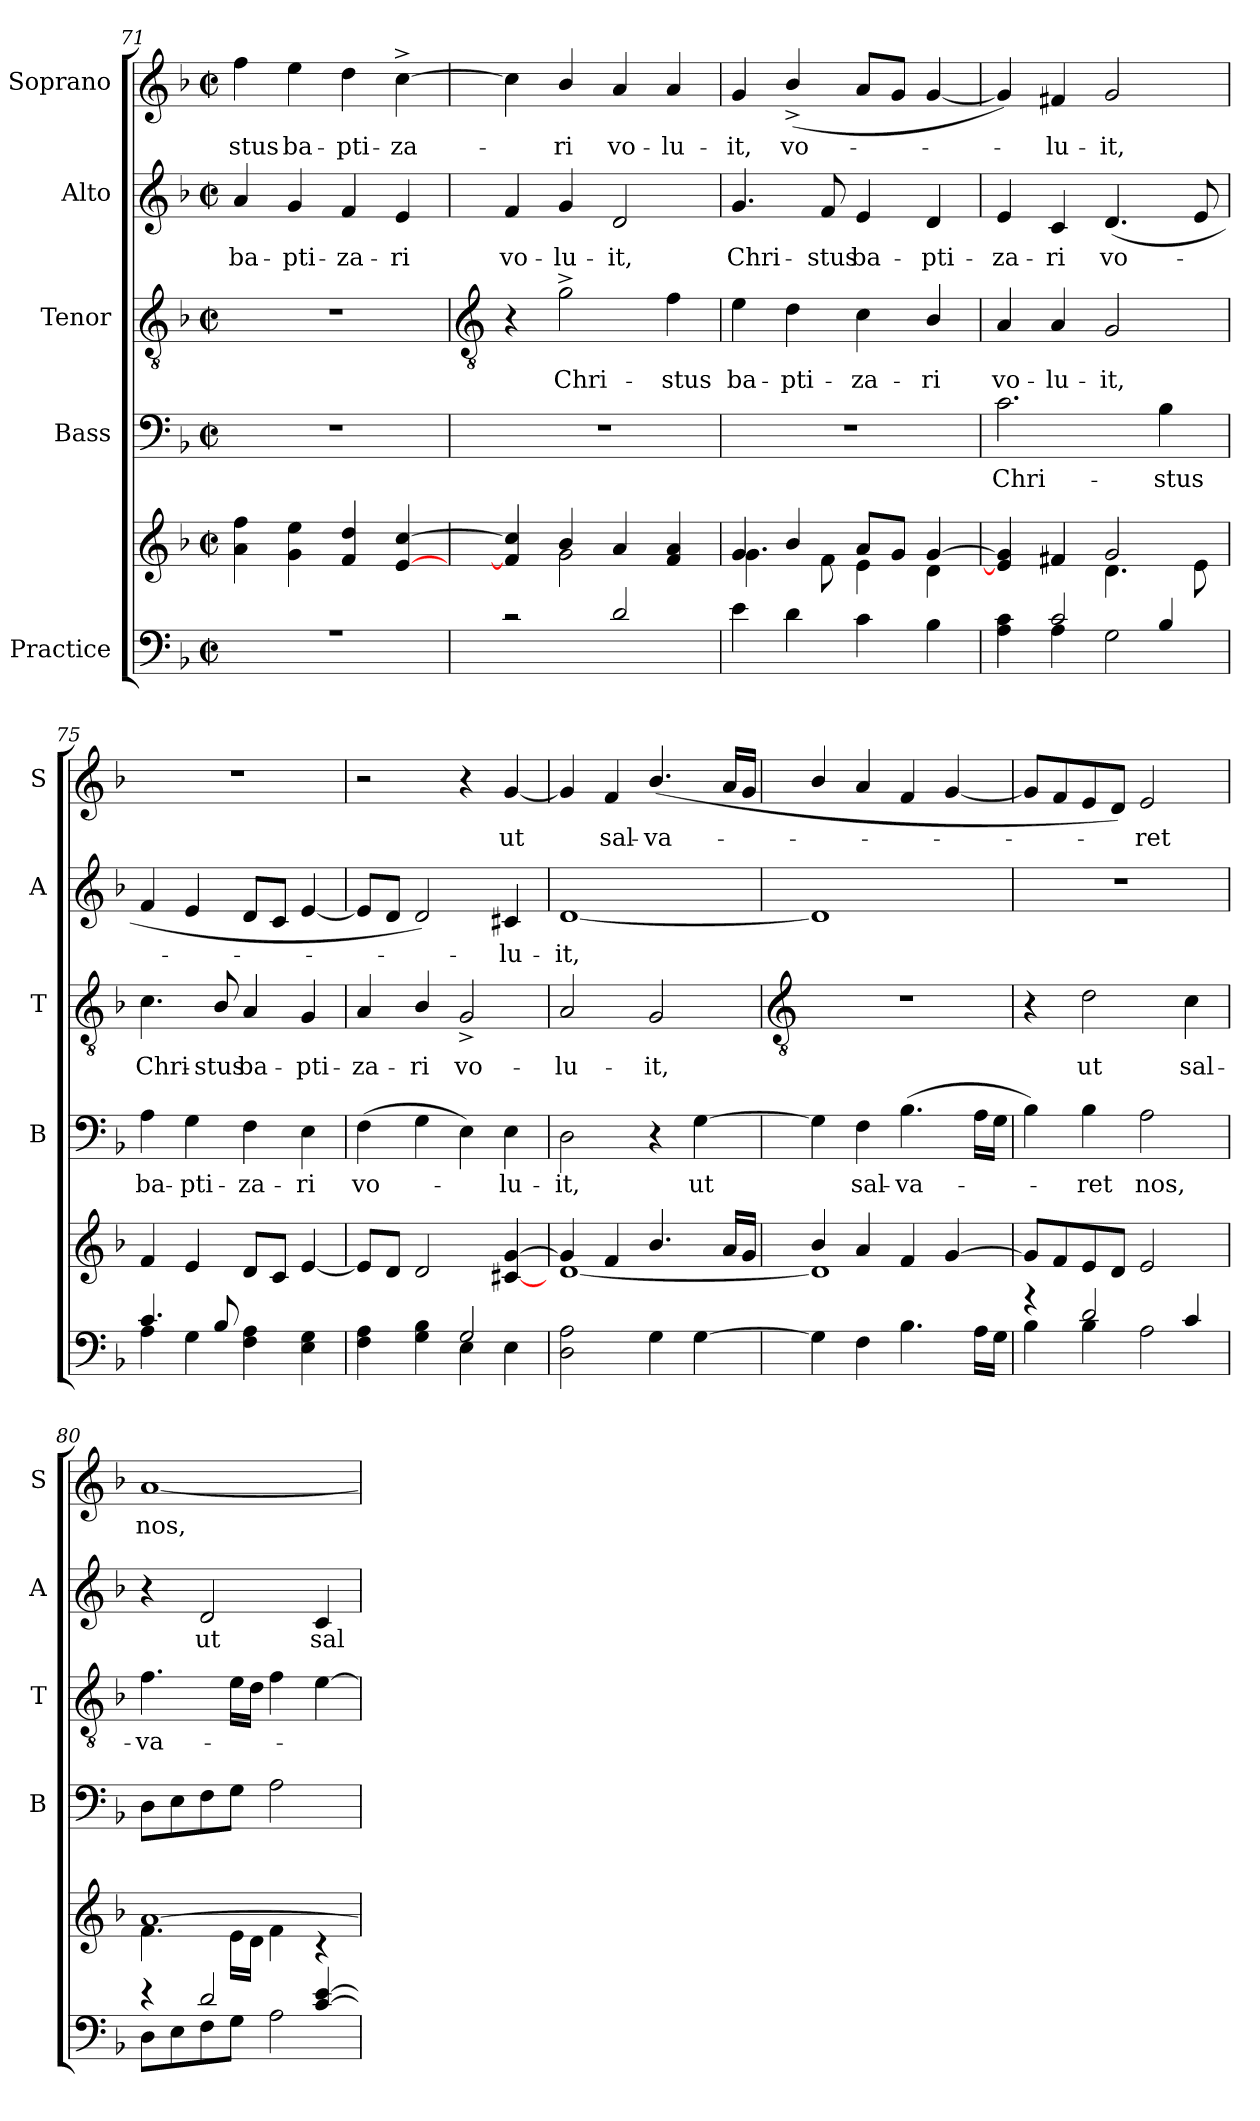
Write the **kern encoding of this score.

**kern	**kern	**kern	**text	**kern	**text	**kern	**text	**kern	**text
*part5	*part5	*part4	*part4	*part3	*part3	*part2	*part2	*part1	*part1
*staff6	*staff5	*staff4	*staff4	*staff3	*staff3	*staff2	*staff2	*staff1	*staff1
*I"Practice	*	*I"Bass	*	*I"Tenor	*	*I"Alto	*	*I"Soprano	*
*	*	*I'B	*	*I'T	*	*I'A	*	*I'S	*
*clefF4	*clefG2	*clefF4	*	*clefGv2	*	*clefG2	*	*clefG2	*
*k[b-]	*k[b-]	*k[b-]	*	*k[b-]	*	*k[b-]	*	*k[b-]	*
*F:	*F:	*F:	*	*F:	*	*F:	*	*F:	*
*M2/2	*M2/2	*M2/2	*	*M2/2	*	*M2/2	*	*M2/2	*
*met(c|)	*met(c|)	*met(c|)	*	*met(c|)	*	*met(c|)	*	*met(c|)	*
=71	=71	=71	=71	=71	=71	=71	=71	=71	=71
*^	*^	*	*	*	*	*	*	*	*
!	!	!	!	!	!	!	!	!	!LO:LY:b	!	!LO:LY:b
1r	1ryy	4a\ 4ff\	1ryy	1r	.	1r	.	4a	ba-	4ff	-stus
!	!	!	!	!	!	!	!	!	!LO:LY:b	!	!LO:LY:b
.	.	4g\ 4ee\	.	.	.	.	.	4g	-pti-	4ee	ba-
!	!	!	!	!	!	!	!	!	!LO:LY:b	!	!LO:LY:b
.	.	4f/ 4dd/	.	.	.	.	.	4f	-za-	4dd	-pti-
!	!	!	!	!	!	!	!	!	!LO:LY:b	!	!LO:LY:b
.	.	[4e/ [4cc/	.	.	.	.	.	4e	-ri	[4cc^	-za-
!!LO:LB:g=z
=72	=72	=72	=72	=72	=72	=72	=72	=72	=72	=72	=72
*	*	*	*	*	*	*clefGv2	*	*	*	*	*
!	!	!	!	!	!	!	!	!	!LO:LY:b	!	!
2r	1ryy	4f/] 4cc/]	4ryy	1r	.	4r	.	4f	vo-	4cc]	.
!	!	!	!	!	!	!	!LO:LY:b	!	!LO:LY:b	!	!LO:LY:b
.	.	4b-/	2g\	.	.	2g^	Chri-	4g	-lu-	4b-/	ri
!	!	!	!	!	!	!	!	!	!LO:LY:b	!	!LO:LY:b
2d	.	4a/	.	.	.	.	.	2d	-it,	4a	vo-
!	!	!	!	!	!	!	!LO:LY:b	!	!	!	!LO:LY:b
.	.	4f/ 4a/	4ryy	.	.	4f	-stus	.	.	4a	-lu-
=73	=73	=73	=73	=73	=73	=73	=73	=73	=73	=73	=73
!	!	!	!	!	!	!	!LO:LY:b	!	!LO:LY:b	!	!LO:LY:b
4e	2ryy	4g/	4.g\	1r	.	4e	ba-	4.g	Chri-	4g	-it,
!	!	!	!	!	!	!	!LO:LY:b	!	!	!	!LO:LY:b
4d	.	4b-/	.	.	.	4d	-pti-	.	.	(<4b-^/	vo-
!	!	!	!	!	!	!	!	!	!LO:LY:b	!	!
.	.	.	8f\	.	.	.	.	8f	-stus	.	.
!	!	!	!	!	!	!	!LO:LY:b	!	!LO:LY:b	!	!
4c	2ryy	8a/L	4e\	.	.	4c	-za-	4e	ba-	8aL	.
.	.	8g/J	.	.	.	.	.	.	.	8gJ	.
!	!	!	!	!	!	!	!LO:LY:b	!	!LO:LY:b	!	!
4B-	.	[4g/	4d\	.	.	4B-/	-ri	4d	-pti-	[4g	.
=74	=74	=74	=74	=74	=74	=74	=74	=74	=74	=74	=74
!	!	!	!	!	!LO:LY:b	!	!LO:LY:b	!	!LO:LY:b	!	!
4A 4c	4ryy	4e/] 4g/]	4ryy	2.c	Chri-	4A	vo-	4e	-za-	4g])	.
!	!	!	!	!	!	!	!LO:LY:b	!	!LO:LY:b	!	!LO:LY:b
2c/	4A	4f#X/	4f#X/	.	.	4A	-lu-	4c	-ri	4f#X	lu-
!	!	!	!	!	!	!	!LO:LY:b	!	!LO:LY:b	!	!LO:LY:b
.	2G	2g/	4.d\	.	.	2G	-it,	(<4.d	vo-	2g	-it,
!	!	!	!	!	!LO:LY:b	!	!	!	!	!	!
4B-/	.	.	.	4B-	-stus	.	.	.	.	.	.
.	.	.	8e\	.	.	.	.	8e	.	.	.
=75	=75	=75	=75	=75	=75	=75	=75	=75	=75	=75	=75
!	!	!	!	!	!LO:LY:b	!	!LO:LY:b	!	!	!	!
4.c/	4A	4f/	2ryy	4A	ba-	4.c	Chri-	4f	.	1r	.
!	!	!	!	!	!LO:LY:b	!	!	!	!	!	!
.	4G	4e/	.	4G	-pti-	.	.	4e	.	.	.
!	!	!	!	!	!	!	!LO:LY:b	!	!	!	!
8B-/	.	.	.	.	.	8B-/	-stus	.	.	.	.
!	!	!	!	!	!LO:LY:b	!	!LO:LY:b	!	!	!	!
4F 4A	2ryy	8d/L	2ryy	4F	-za-	4A	ba-	8dL	.	.	.
.	.	8c/J	.	.	.	.	.	8cJ	.	.	.
!	!	!	!	!	!LO:LY:b	!	!LO:LY:b	!	!	!	!
4E 4G	.	[4e/	.	4E	-ri	4G	-pti-	[4e	.	.	.
=76	=76	=76	=76	=76	=76	=76	=76	=76	=76	=76	=76
!	!	!	!	!	!LO:LY:b	!	!LO:LY:b	!	!	!	!
4F 4A	2ryy	8e/L]	2ryy	(>4F	vo-	4A	-za-	8eL]	.	2r	.
.	.	8d/J	.	.	.	.	.	8dJ	.	.	.
!	!	!	!	!	!	!	!LO:LY:b	!	!	!	!
4G 4B-	.	2d/	.	4G	.	4B-/	-ri	2d)	.	.	.
!	!	!	!	!	!	!	!LO:LY:b	!	!	!	!
2G/	4E	.	2ryy	4E)	.	2G^	vo-	.	.	4r	.
!	!	!	!	!	!LO:LY:b	!	!	!	!LO:LY:b	!	!LO:LY:b
.	4E	[4c#X/ [4g/	.	4E	lu-	.	.	4c#X	lu-	[4g	ut
=77	=77	=77	=77	=77	=77	=77	=77	=77	=77	=77	=77
!	!	!	!	!	!LO:LY:b	!	!LO:LY:b	!	!LO:LY:b	!	!
2D 2A	2ryy	4g/]	[1d\	2D	-it,	2A	-lu-	[1d	-it,	4g]	.
!	!	!	!	!	!	!	!	!	!	!	!LO:LY:b
.	.	4f/	.	.	.	.	.	.	.	4f	sal-
!	!	!	!	!	!	!	!LO:LY:b	!	!	!	!LO:LY:b
4G	2ryy	4.b-/	.	4r	.	2G	-it,	.	.	(<4.b-/	-va-
!	!	!	!	!	!LO:LY:b	!	!	!	!	!	!
[4G	.	.	.	[4G	ut	.	.	.	.	.	.
.	.	16a/LL	.	.	.	.	.	.	.	16aLL	.
.	.	16g/JJ	.	.	.	.	.	.	.	16gJJ	.
!!LO:LB:g=z
=78	=78	=78	=78	=78	=78	=78	=78	=78	=78	=78	=78
*	*	*	*	*	*	*clefGv2	*	*	*	*	*
4G]	2ryy	4b-/	1d\]	4G]	.	1r	.	1d]	.	4b-/	.
!	!	!	!	!	!LO:LY:b	!	!	!	!	!	!
4F	.	4a/	.	4F	sal-	.	.	.	.	4a	.
!	!	!	!	!	!LO:LY:b	!	!	!	!	!	!
4.B-	2ryy	4f/	.	(>4.B-	-va-	.	.	.	.	4f	.
.	.	[4g/	.	.	.	.	.	.	.	[4g	.
16ALL	.	.	.	16ALL	.	.	.	.	.	.	.
16GJJ	.	.	.	16GJJ	.	.	.	.	.	.	.
=79	=79	=79	=79	=79	=79	=79	=79	=79	=79	=79	=79
4r	4B-	8g/L]	2ryy	4B-)	.	4r	.	1r	.	8gL]	.
.	.	8f/	.	.	.	.	.	.	.	8f	.
!	!	!	!	!	!LO:LY:b	!	!LO:LY:b	!	!	!	!
2d/	4B-	8e/	.	4B-	ret	2d	ut	.	.	8e	.
.	.	8d/J	.	.	.	.	.	.	.	8dJ)	.
!	!	!	!	!	!LO:LY:b	!	!	!	!	!	!LO:LY:b
.	2A	2e/	2ryy	2A	nos,	.	.	.	.	2e	ret
!	!	!	!	!	!	!	!LO:LY:b	!	!	!	!
4c/	.	.	.	.	.	4c	sal-	.	.	.	.
=80	=80	=80	=80	=80	=80	=80	=80	=80	=80	=80	=80
!	!	!	!	!	!	!	!LO:LY:b	!	!	!	!LO:LY:b
4r	8DL	[1a/	4.f\	8DL	.	4.f	-va-	4r	.	[1a	nos,
.	8E	.	.	8E	.	.	.	.	.	.	.
!	!	!	!	!	!	!	!	!	!LO:LY:b	!	!
2d/	8F	.	.	8F	.	.	.	2d	ut	.	.
.	8GJ	.	16e\LL	8GJ	.	16eLL	.	.	.	.	.
.	.	.	16d\JJ	.	.	16dJJ	.	.	.	.	.
.	2A	.	4f\	2A	.	4f	.	.	.	.	.
!	!	!	!	!	!	!	!	!	!LO:LY:b	!	!
[4c/ [4e/	.	.	4r	.	.	[4e	.	4c	sal-	.	.
*v	*v	*	*	*	*	*	*	*	*	*	*
*	*v	*v	*	*	*	*	*	*	*	*
=	=	=	=	=	=	=	=	=	=
*-	*-	*-	*-	*-	*-	*-	*-	*-	*-
